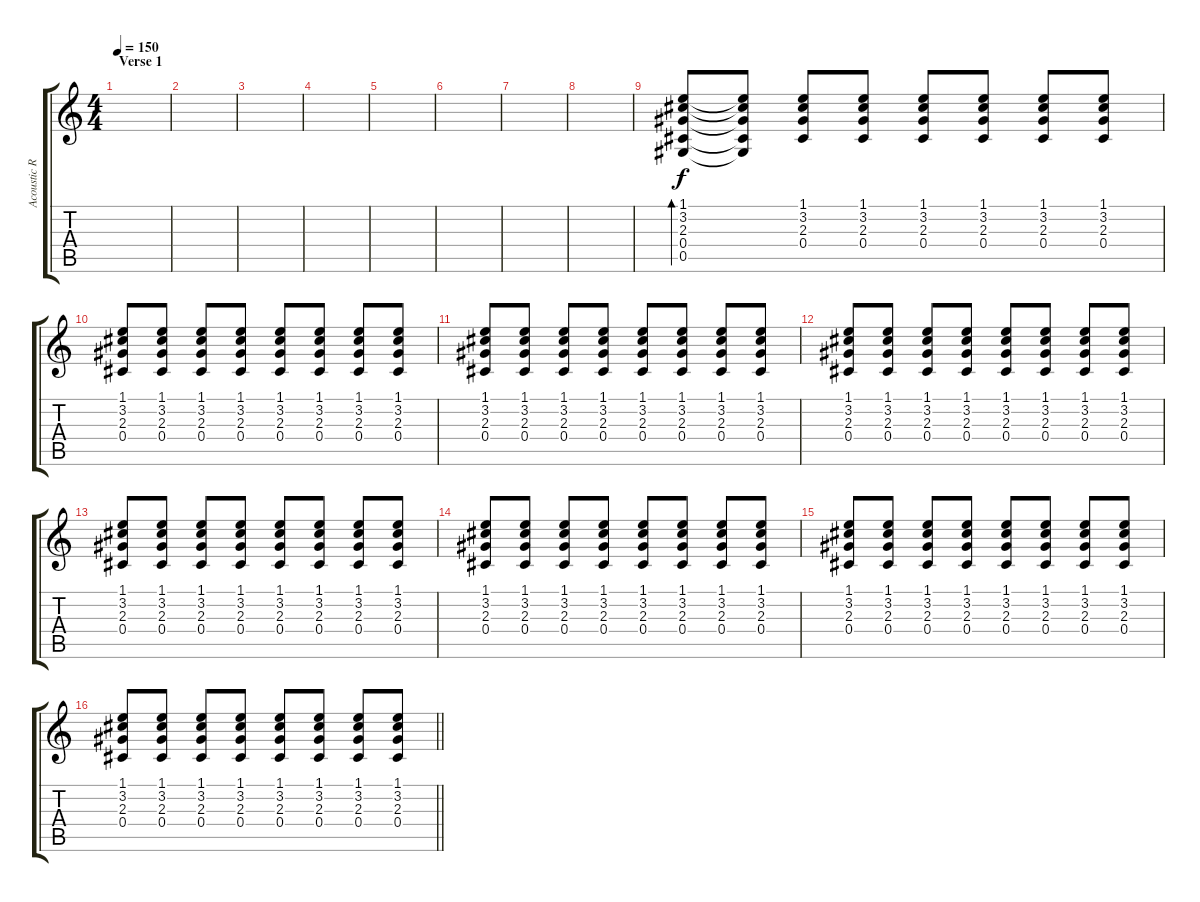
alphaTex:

\track ("Acoustic Rhytm Guitar [L]" "Acoustic R") {instrument acousticguitarsteel}
\staff {score tabs}
\tuning (Eb4 Bb3 Gb3 Db3 Ab2 Eb2) {hide}
\ts (4 4)
\section ("" "Verse 1")
\tempo 150
\clef g2
\ks c
|
|
|
|
|
|
|
|
(1.1 3.2 2.3 0.4 0.5).8{bd 240} (1.1{t} 3.2{t} 2.3{t} 0.4{t} 0.5{t}).8 (1.1 3.2 2.3 0.4).8 (1.1 3.2 2.3 0.4).8 (1.1 3.2 2.3 0.4).8 (1.1 3.2 2.3 0.4).8 (1.1 3.2 2.3 0.4).8 (1.1 3.2 2.3 0.4).8 |
(1.1 3.2 2.3 0.4).8 (1.1 3.2 2.3 0.4).8 (1.1 3.2 2.3 0.4).8 (1.1 3.2 2.3 0.4).8 (1.1 3.2 2.3 0.4).8 (1.1 3.2 2.3 0.4).8 (1.1 3.2 2.3 0.4).8 (1.1 3.2 2.3 0.4).8 |
(1.1 3.2 2.3 0.4).8 (1.1 3.2 2.3 0.4).8 (1.1 3.2 2.3 0.4).8 (1.1 3.2 2.3 0.4).8 (1.1 3.2 2.3 0.4).8 (1.1 3.2 2.3 0.4).8 (1.1 3.2 2.3 0.4).8 (1.1 3.2 2.3 0.4).8 |
(1.1 3.2 2.3 0.4).8 (1.1 3.2 2.3 0.4).8 (1.1 3.2 2.3 0.4).8 (1.1 3.2 2.3 0.4).8 (1.1 3.2 2.3 0.4).8 (1.1 3.2 2.3 0.4).8 (1.1 3.2 2.3 0.4).8 (1.1 3.2 2.3 0.4).8 |
(1.1 3.2 2.3 0.4).8 (1.1 3.2 2.3 0.4).8 (1.1 3.2 2.3 0.4).8 (1.1 3.2 2.3 0.4).8 (1.1 3.2 2.3 0.4).8 (1.1 3.2 2.3 0.4).8 (1.1 3.2 2.3 0.4).8 (1.1 3.2 2.3 0.4).8 |
(1.1 3.2 2.3 0.4).8 (1.1 3.2 2.3 0.4).8 (1.1 3.2 2.3 0.4).8 (1.1 3.2 2.3 0.4).8 (1.1 3.2 2.3 0.4).8 (1.1 3.2 2.3 0.4).8 (1.1 3.2 2.3 0.4).8 (1.1 3.2 2.3 0.4).8 |
(1.1 3.2 2.3 0.4).8 (1.1 3.2 2.3 0.4).8 (1.1 3.2 2.3 0.4).8 (1.1 3.2 2.3 0.4).8 (1.1 3.2 2.3 0.4).8 (1.1 3.2 2.3 0.4).8 (1.1 3.2 2.3 0.4).8 (1.1 3.2 2.3 0.4).8 |
\barLineRight lightlight
(1.1 3.2 2.3 0.4).8 (1.1 3.2 2.3 0.4).8 (1.1 3.2 2.3 0.4).8 (1.1 3.2 2.3 0.4).8 (1.1 3.2 2.3 0.4).8 (1.1 3.2 2.3 0.4).8 (1.1 3.2 2.3 0.4).8 (1.1 3.2 2.3 0.4).8
